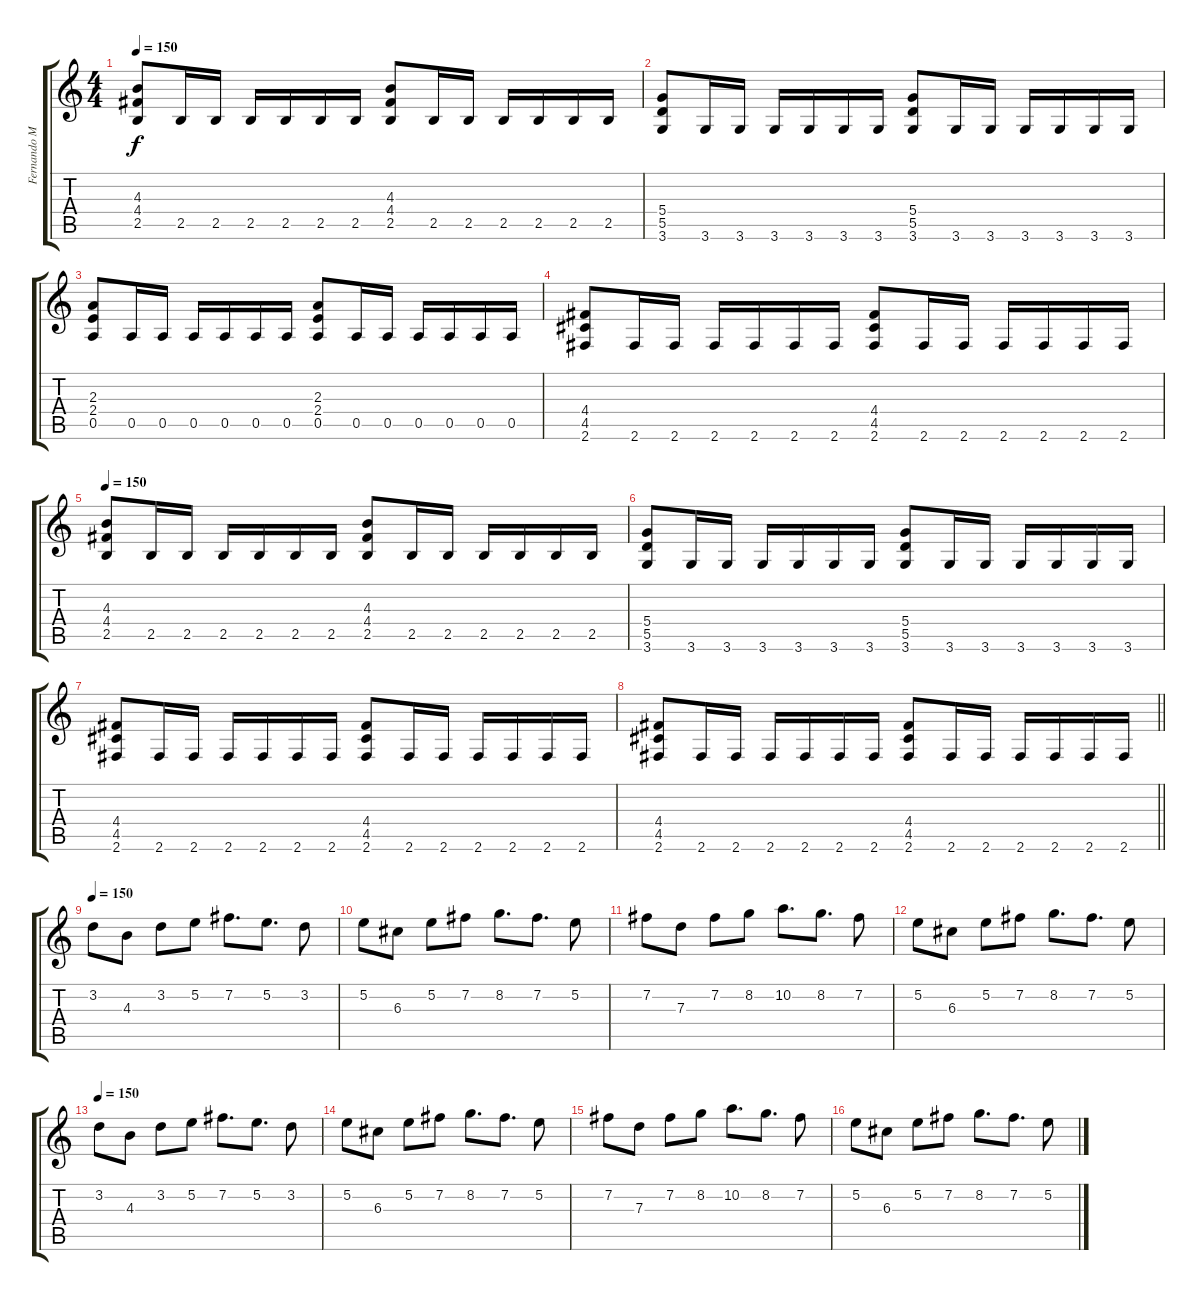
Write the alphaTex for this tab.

\track ("Fernando Mon" "Fernando M") {instrument distortionguitar}
\staff {score tabs}
\tuning (E4 B3 G3 D3 A2 E2) {hide}
\ts (4 4)
\tempo 150
\clef g2
\ks c
(4.3 4.4 2.5).8{dy f} 2.5.16 2.5.16 2.5.16 2.5.16 2.5.16 2.5.16 (4.3 4.4 2.5).8 2.5.16 2.5.16 2.5.16 2.5.16 2.5.16 2.5.16 |
(5.4 5.5 3.6).8 3.6.16 3.6.16 3.6.16 3.6.16 3.6.16 3.6.16 (5.4 5.5 3.6).8 3.6.16 3.6.16 3.6.16 3.6.16 3.6.16 3.6.16 |
(2.3 2.4 0.5).8 0.5.16 0.5.16 0.5.16 0.5.16 0.5.16 0.5.16 (2.3 2.4 0.5).8 0.5.16 0.5.16 0.5.16 0.5.16 0.5.16 0.5.16 |
(4.4 4.5 2.6).8 2.6.16 2.6.16 2.6.16 2.6.16 2.6.16 2.6.16 (4.4 4.5 2.6).8 2.6.16 2.6.16 2.6.16 2.6.16 2.6.16 2.6.16 |
\tempo 150
(4.3 4.4 2.5).8 2.5.16 2.5.16 2.5.16 2.5.16 2.5.16 2.5.16 (4.3 4.4 2.5).8 2.5.16 2.5.16 2.5.16 2.5.16 2.5.16 2.5.16 |
(5.4 5.5 3.6).8 3.6.16 3.6.16 3.6.16 3.6.16 3.6.16 3.6.16 (5.4 5.5 3.6).8 3.6.16 3.6.16 3.6.16 3.6.16 3.6.16 3.6.16 |
(4.4 4.5 2.6).8 2.6.16 2.6.16 2.6.16 2.6.16 2.6.16 2.6.16 (4.4 4.5 2.6).8 2.6.16 2.6.16 2.6.16 2.6.16 2.6.16 2.6.16 |
\barLineRight lightlight
(4.4 4.5 2.6).8 2.6.16 2.6.16 2.6.16 2.6.16 2.6.16 2.6.16 (4.4 4.5 2.6).8 2.6.16 2.6.16 2.6.16 2.6.16 2.6.16 2.6.16 |
\tempo 150
3.2.8 4.3.8 3.2.8 5.2.8 7.2.8{d} 5.2.8{d} 3.2.8 |
5.2.8 6.3.8 5.2.8 7.2.8 8.2.8{d} 7.2.8{d} 5.2.8 |
7.2.8 7.3.8 7.2.8 8.2.8 10.2.8{d} 8.2.8{d} 7.2.8 |
5.2.8 6.3.8 5.2.8 7.2.8 8.2.8{d} 7.2.8{d} 5.2.8 |
\tempo 150
3.2.8 4.3.8 3.2.8 5.2.8 7.2.8{d} 5.2.8{d} 3.2.8 |
5.2.8 6.3.8 5.2.8 7.2.8 8.2.8{d} 7.2.8{d} 5.2.8 |
7.2.8 7.3.8 7.2.8 8.2.8 10.2.8{d} 8.2.8{d} 7.2.8 |
5.2.8 6.3.8 5.2.8 7.2.8 8.2.8{d} 7.2.8{d} 5.2.8
